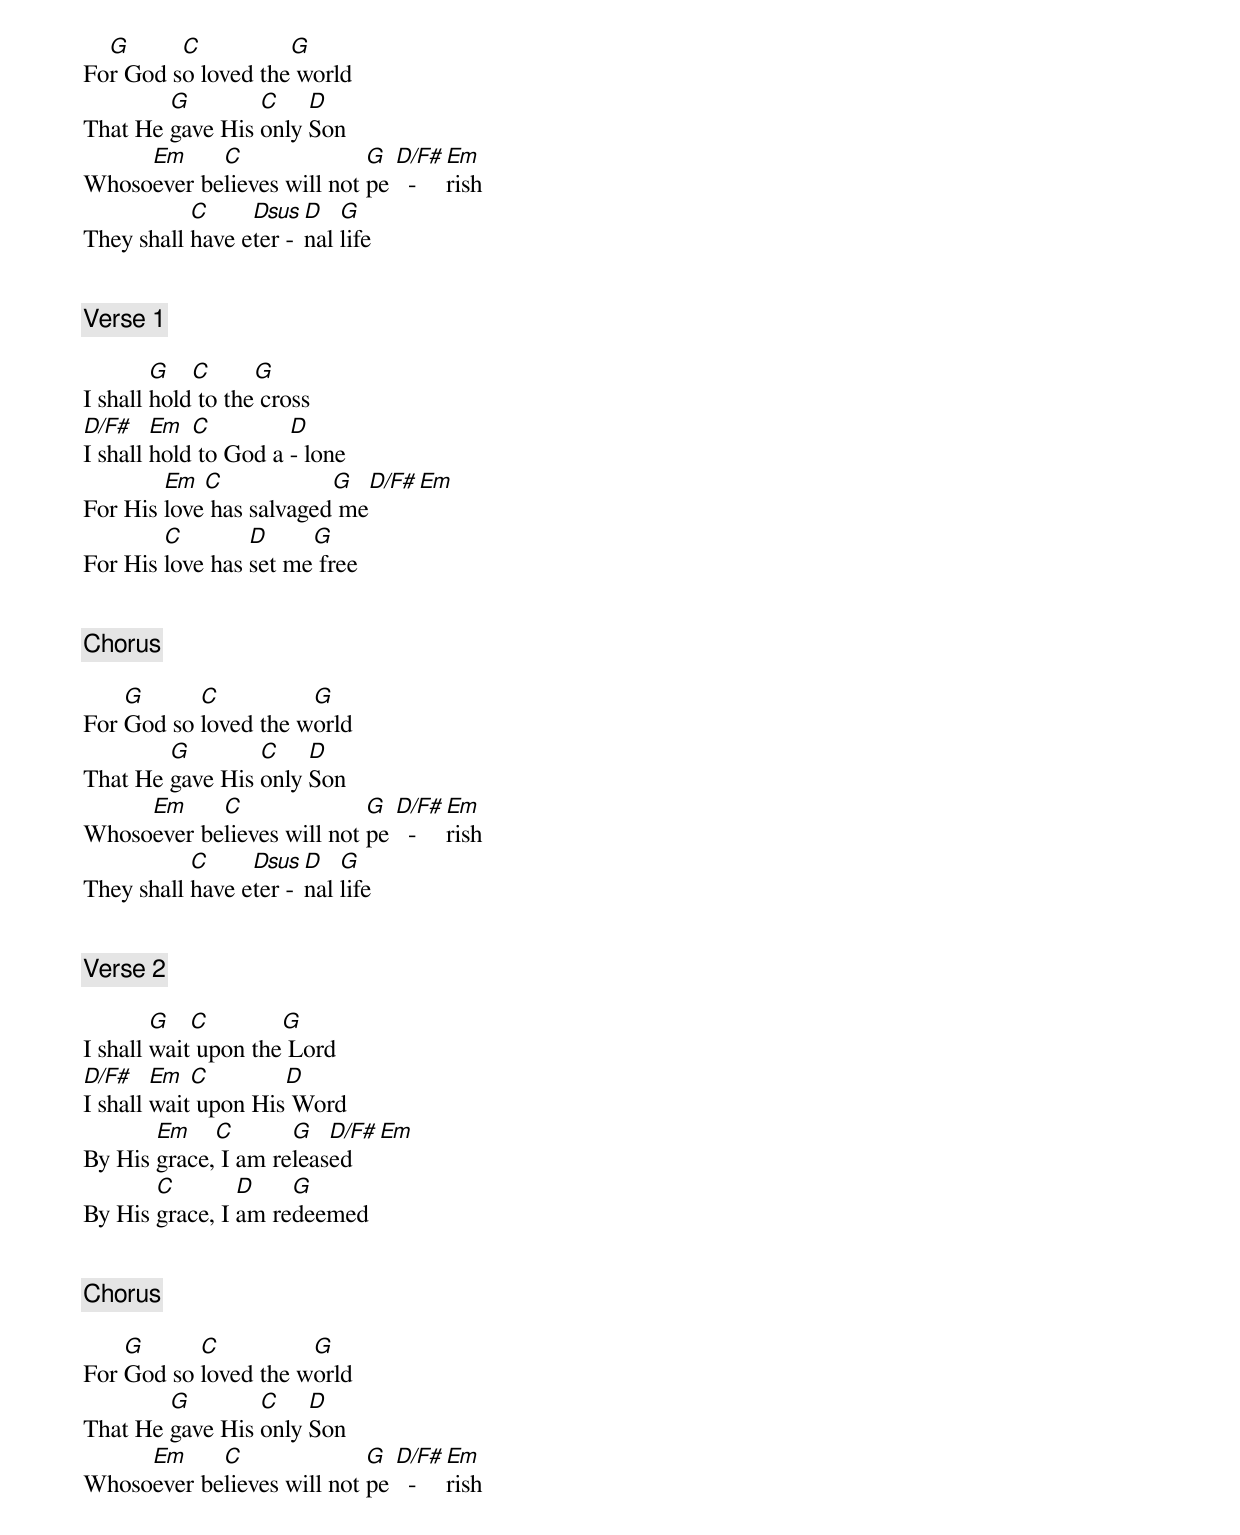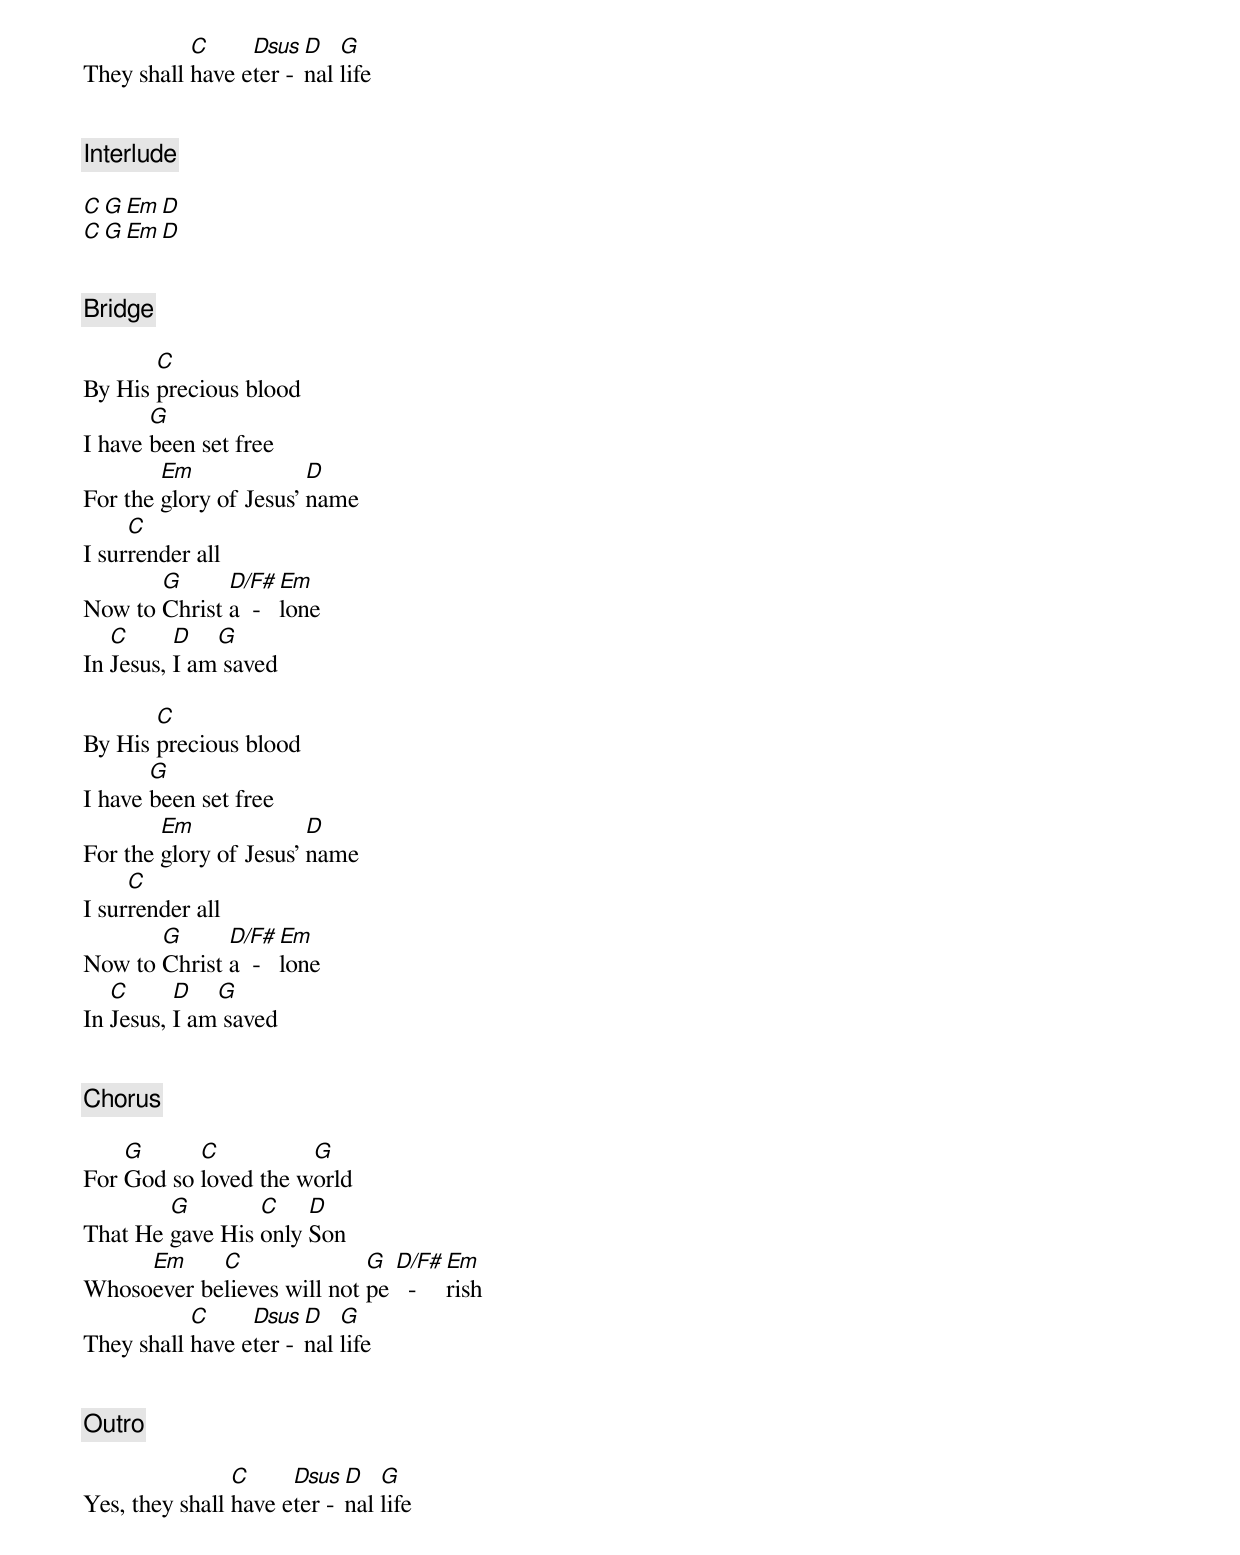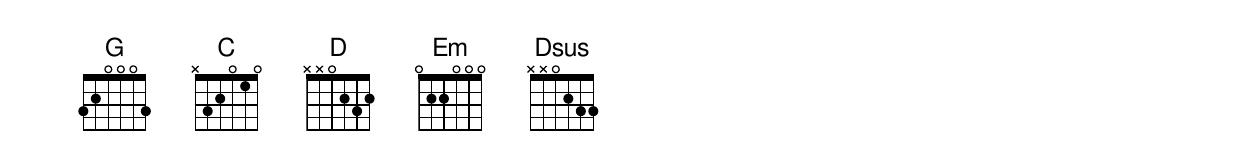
  G      C          G
For God so loved the world
        G        C    D
That He gave His only Son
     Em     C               G  D/F#  Em
Whosoever believes will not pe   -   rish
           C     Dsus  D   G
They shall have eter - nal life


[Verse 1]

        G   C      G
I shall hold to the cross
D/F#    Em  C         D
I shall hold to God a - lone
        Em  C            G  D/F#  Em
For His love has salvaged me
        C        D     G
For His love has set me free


[Chorus]

    G      C          G
For God so loved the world
        G        C    D
That He gave His only Son
     Em     C               G  D/F#  Em
Whosoever believes will not pe   -   rish
           C     Dsus  D   G
They shall have eter - nal life


[Verse 2]

        G   C        G
I shall wait upon the Lord
D/F#    Em  C        D
I shall wait upon His Word
       Em    C       G   D/F#  Em
By His grace, I am released
       C        D    G
By His grace, I am redeemed


[Chorus]

    G      C          G
For God so loved the world
        G        C    D
That He gave His only Son
     Em     C               G  D/F#  Em
Whosoever believes will not pe   -   rish
           C     Dsus  D   G
They shall have eter - nal life


[Interlude]

C   G   Em   D
C   G   Em   D


[Bridge]

       C
By His precious blood
       G
I have been set free
        Em              D
For the glory of Jesus' name
     C
I surrender all
       G      D/F#  Em
Now to Christ a  -  lone
   C      D   G
In Jesus, I am saved

       C
By His precious blood
       G
I have been set free
        Em              D
For the glory of Jesus' name
     C
I surrender all
       G      D/F#  Em
Now to Christ a  -  lone
   C      D   G
In Jesus, I am saved


[Chorus]

    G      C          G
For God so loved the world
        G        C    D
That He gave His only Son
     Em     C               G  D/F#  Em
Whosoever believes will not pe   -   rish
           C     Dsus  D   G
They shall have eter - nal life


[Outro]

                C     Dsus  D   G
Yes, they shall have eter - nal life
